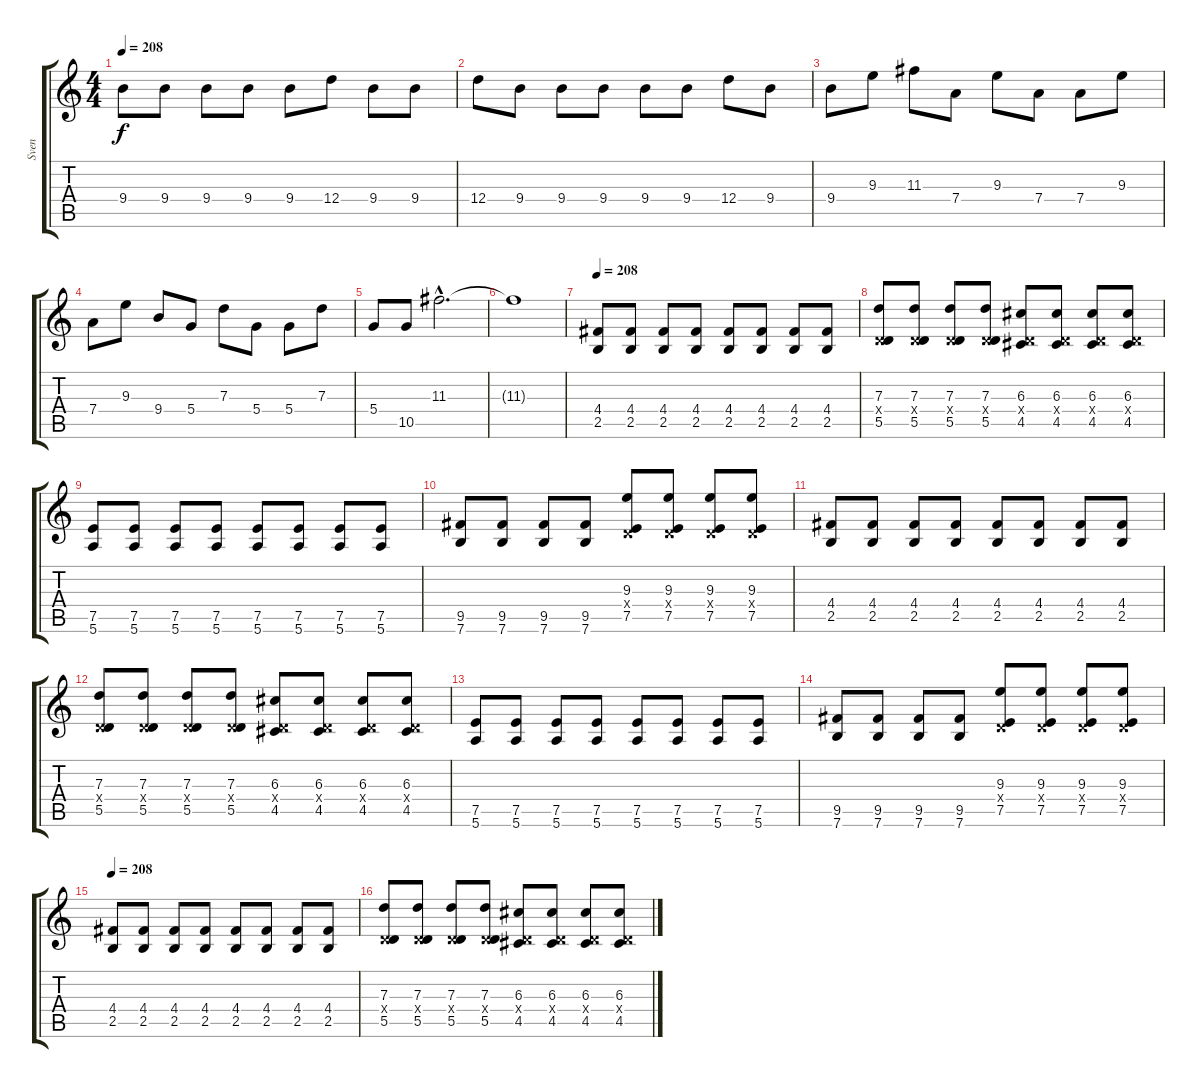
\track ("Sven" "Sven") {instrument distortionguitar}
\staff {score tabs}
\tuning (E4 B3 G3 D3 A2 E2) {hide}
\ts (4 4)
\tempo 208
\tempo 155
\tempo 208
\clef g2
\ks c
9.4.8{dy f volume 10 instrument acousticguitarnylon} 9.4.8 9.4.8 9.4.8 9.4.8 12.4.8 9.4.8 9.4.8 |
12.4.8 9.4.8 9.4.8 9.4.8 9.4.8 9.4.8 12.4.8 9.4.8 |
9.4.8 9.3.8 11.3.8 7.4.8 9.3.8 7.4.8 7.4.8 9.3.8 |
7.4.8 9.3.8 9.4.8 5.4.8 7.3.8 5.4.8 5.4.8 7.3.8 |
5.4.8 10.5.8 11.3{hac}.2{d} |
11.3{t}.1 |
\tempo 208
(4.4 2.5).8{volume 11 instrument distortionguitar} (4.4 2.5).8 (4.4 2.5).8 (4.4 2.5).8 (4.4 2.5).8 (4.4 2.5).8 (4.4 2.5).8 (4.4 2.5).8 |
(7.3 0.4{x} 5.5).8 (7.3 0.4{x} 5.5).8 (7.3 0.4{x} 5.5).8 (7.3 0.4{x} 5.5).8 (6.3 0.4{x} 4.5).8 (6.3 0.4{x} 4.5).8 (6.3 0.4{x} 4.5).8 (6.3 0.4{x} 4.5).8 |
(7.5 5.6).8 (7.5 5.6).8 (7.5 5.6).8 (7.5 5.6).8 (7.5 5.6).8 (7.5 5.6).8 (7.5 5.6).8 (7.5 5.6).8 |
(9.5 7.6).8 (9.5 7.6).8 (9.5 7.6).8 (9.5 7.6).8 (9.3 0.4{x} 7.5).8 (9.3 0.4{x} 7.5).8 (9.3 0.4{x} 7.5).8 (9.3 0.4{x} 7.5).8 |
(4.4 2.5).8{volume 11 instrument distortionguitar} (4.4 2.5).8 (4.4 2.5).8 (4.4 2.5).8 (4.4 2.5).8 (4.4 2.5).8 (4.4 2.5).8 (4.4 2.5).8 |
(7.3 0.4{x} 5.5).8 (7.3 0.4{x} 5.5).8 (7.3 0.4{x} 5.5).8 (7.3 0.4{x} 5.5).8 (6.3 0.4{x} 4.5).8 (6.3 0.4{x} 4.5).8 (6.3 0.4{x} 4.5).8 (6.3 0.4{x} 4.5).8 |
(7.5 5.6).8 (7.5 5.6).8 (7.5 5.6).8 (7.5 5.6).8 (7.5 5.6).8 (7.5 5.6).8 (7.5 5.6).8 (7.5 5.6).8 |
(9.5 7.6).8 (9.5 7.6).8 (9.5 7.6).8 (9.5 7.6).8 (9.3 0.4{x} 7.5).8 (9.3 0.4{x} 7.5).8 (9.3 0.4{x} 7.5).8 (9.3 0.4{x} 7.5).8 |
\tempo 208
(4.4 2.5).8{volume 11 instrument distortionguitar} (4.4 2.5).8 (4.4 2.5).8 (4.4 2.5).8 (4.4 2.5).8 (4.4 2.5).8 (4.4 2.5).8 (4.4 2.5).8 |
(7.3 0.4{x} 5.5).8 (7.3 0.4{x} 5.5).8 (7.3 0.4{x} 5.5).8 (7.3 0.4{x} 5.5).8 (6.3 0.4{x} 4.5).8 (6.3 0.4{x} 4.5).8 (6.3 0.4{x} 4.5).8 (6.3 0.4{x} 4.5).8
